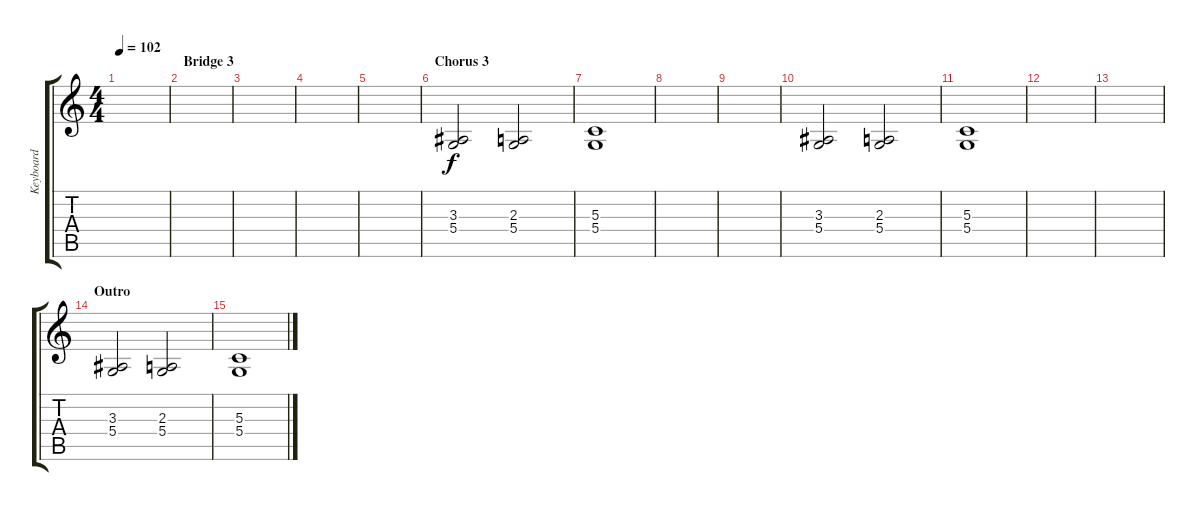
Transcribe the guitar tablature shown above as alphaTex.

\track ("Keyboard" "Keyboard") {instrument stringensemble1}
\staff {score tabs}
\tuning (E4 B3 G3 D3 A2 E2) {hide}
\ts (4 4)
\tempo 102
\clef g2
\ks c
|
\section ("" "Bridge 3")
|
|
|
|
\section ("" "Chorus 3")
(3.3 5.4).2 (2.3 5.4).2 |
(5.3 5.4).1 |
|
|
(3.3 5.4).2 (2.3 5.4).2 |
(5.3 5.4).1 |
|
|
\section ("" "Outro")
(3.3 5.4).2 (2.3 5.4).2 |
(5.3 5.4).1
